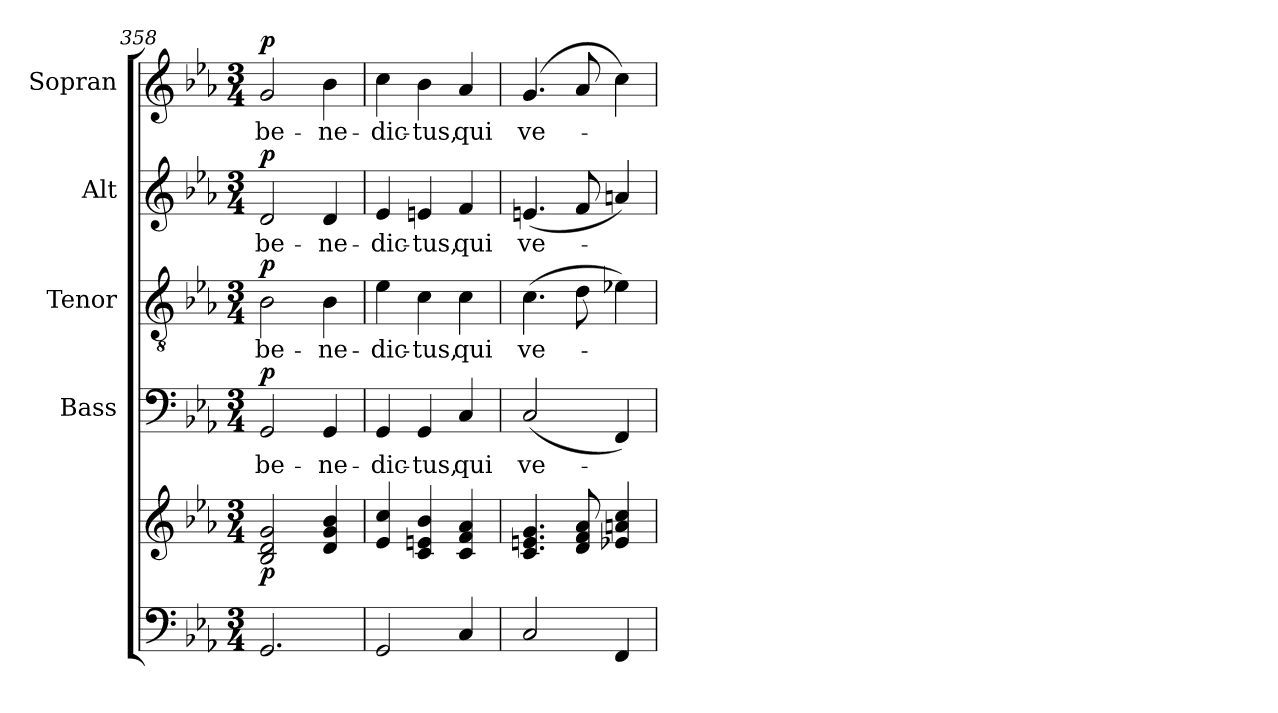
**kern	**kern	**dynam	**kern	**text	**dynam	**kern	**text	**dynam	**kern	**text	**dynam	**kern	**text	**dynam
*part5	*part5	*part5	*part4	*part4	*part4	*part3	*part3	*part3	*part2	*part2	*part2	*part1	*part1	*part1
*staff6	*staff5	*staff5/6	*staff4	*staff4	*staff4	*staff3	*staff3	*staff3	*staff2	*staff2	*staff2	*staff1	*staff1	*staff1
*	*	*	*I"Bass	*	*	*I"Tenor	*	*	*I"Alt	*	*	*I"Sopran	*	*
*	*	*	*I'B.	*	*	*I'T.	*	*	*I'A.	*	*	*I'S.	*	*
*clefF4	*clefG2	*	*clefF4	*	*	*clefGv2	*	*	*clefG2	*	*	*clefG2	*	*
*k[b-e-a-]	*k[b-e-a-]	*	*k[b-e-a-]	*	*	*k[b-e-a-]	*	*	*k[b-e-a-]	*	*	*k[b-e-a-]	*	*
*E-:	*E-:	*	*E-:	*	*	*E-:	*	*	*E-:	*	*	*E-:	*	*
*M3/4	*M3/4	*	*M3/4	*	*	*M3/4	*	*	*M3/4	*	*	*M3/4	*	*
=358	=358	=358	=358	=358	=358	=358	=358	=358	=358	=358	=358	=358	=358	=358
!	!	!LO:DY:b	!	!LO:LY:b	!LO:DY:a	!	!LO:LY:b	!LO:DY:a	!	!LO:LY:b	!LO:DY:a	!	!LO:LY:b	!LO:DY:a
2.GG/	2B-/ 2d/ 2g/	p	2GG/	be-	p	2B-\	be-	p	2d/	be-	p	2g/	be-	p
!	!	!	!	!LO:LY:b	!	!	!LO:LY:b	!	!	!LO:LY:b	!	!	!LO:LY:b	!
.	4d/ 4g/ 4b-/	.	4GG/	-ne-	.	4B-\	-ne-	.	4d/	-ne-	.	4b-\	-ne-	.
=359	=359	=359	=359	=359	=359	=359	=359	=359	=359	=359	=359	=359	=359	=359
!	!	!	!	!LO:LY:b	!	!	!LO:LY:b	!	!	!LO:LY:b	!	!	!LO:LY:b	!
2GG/	4e-/ 4cc/	.	4GG/	-dic-	.	4e-\	-dic-	.	4e-/	-dic-	.	4cc\	-dic-	.
!	!	!	!	!LO:LY:b	!	!	!LO:LY:b	!	!	!LO:LY:b	!	!	!LO:LY:b	!
.	4c/ 4en/ 4b-/	.	4GG/	-tus,	.	4c\	-tus,	.	4en/	-tus,	.	4b-\	-tus,	.
!	!	!	!	!LO:LY:b	!	!	!LO:LY:b	!	!	!LO:LY:b	!	!	!LO:LY:b	!
4C/	4c/ 4f/ 4a-/	.	4C/	qui	.	4c\	qui	.	4f/	qui	.	4a-/	qui	.
=360	=360	=360	=360	=360	=360	=360	=360	=360	=360	=360	=360	=360	=360	=360
!	!	!	!	!LO:LY:b	!	!	!LO:LY:b	!	!	!LO:LY:b	!	!	!LO:LY:b	!
2C/	4.c/ 4.en/ 4.g/	.	(<2C/	ve-	.	(>4.c\	ve-	.	(<4.en/	ve-	.	(4.g/	ve-	.
.	8d/ 8f/ 8a-/	.	.	.	.	8d\	.	.	8f/	.	.	8a-/	.	.
4FF/	4e-X/ 4an/ 4cc/	.	4FF/)	.	.	4e-X\)	.	.	4an/)	.	.	4cc\)	.	.
=	=	=	=	=	=	=	=	=	=	=	=	=	=	=
*-	*-	*-	*-	*-	*-	*-	*-	*-	*-	*-	*-	*-	*-	*-
